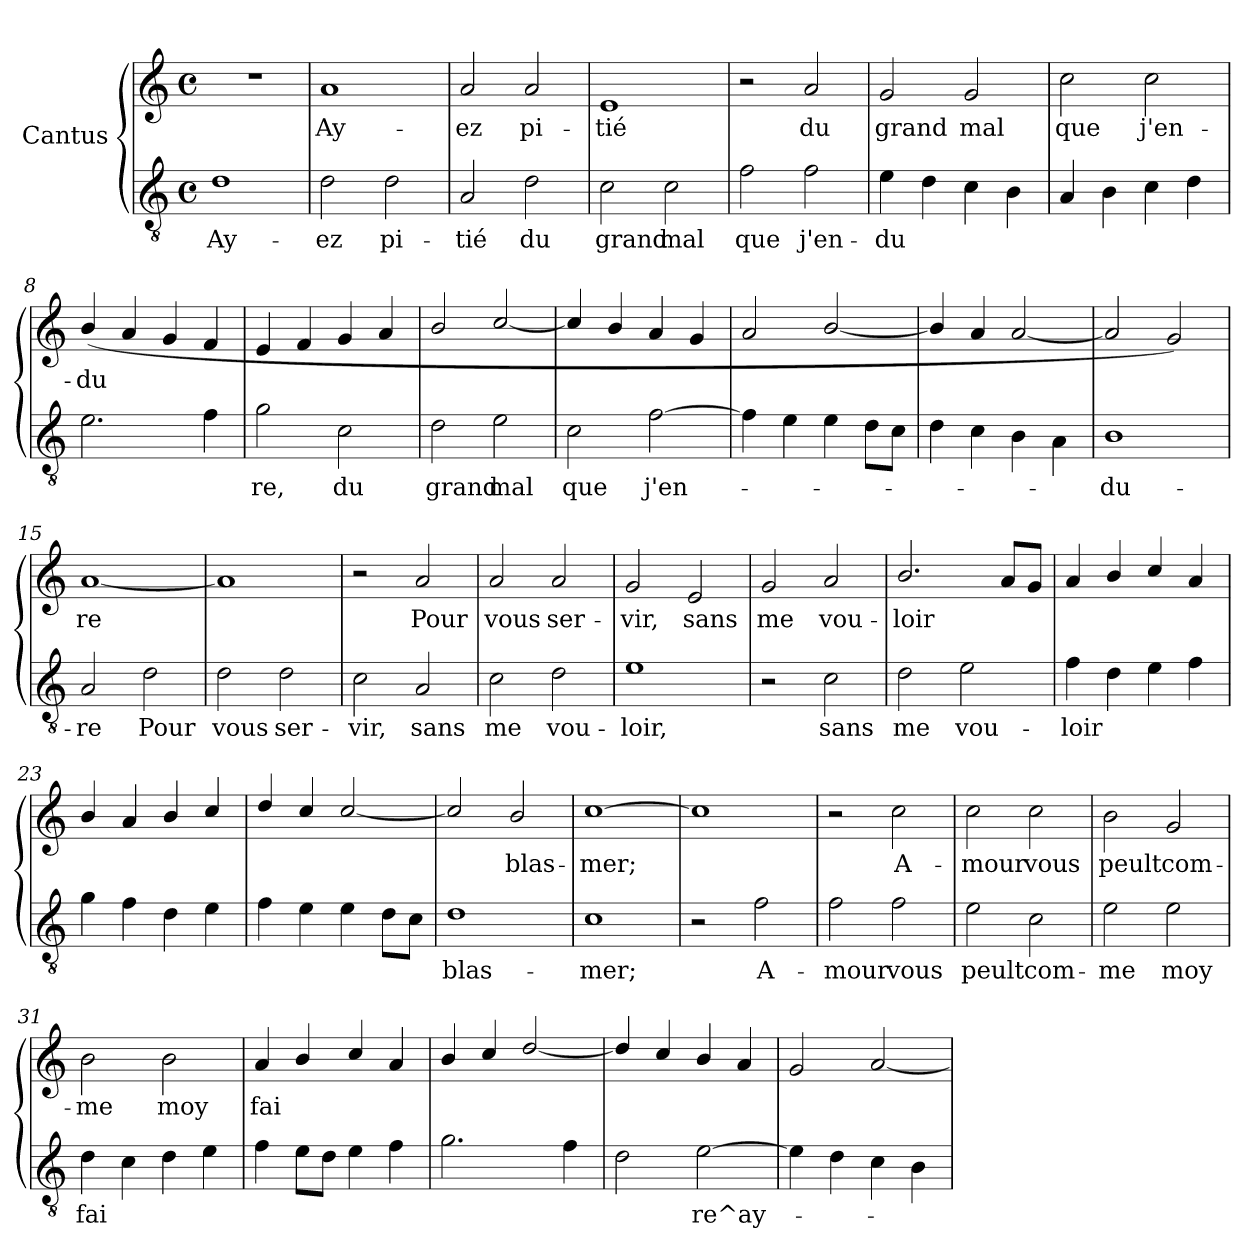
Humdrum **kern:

**kern	**text	**kern	**text
*part1	*part1	*part1	*part1
*staff2	*staff2	*staff1	*staff1
*I"Cantus	*	*	*
!!LO:PB:g=z
*stria5	*	*stria5	*
*clefGv2	*	*clefG2	*
*M4/4	*	*M4/4	*
*met(c)	*	*met(c)	*
*MM192	*	*MM192	*
=1	=1	=1	=1
!	!LO:LY:b:cj	!	!
1d	Ay-	1r	.
=2	=2	=2	=2
!	!LO:LY:b:cj	!	!LO:LY:b:cj
2d\	-ez	1a	-Ay-
!	!LO:LY:b:cj	!	!
2d\	pi-	.	.
=3	=3	=3	=3
!	!LO:LY:b:cj	!	!LO:LY:b:cj
2A/	-tié	2a/	-ez
!	!LO:LY:b:cj	!	!LO:LY:b:cj
2d\	du	2a/	pi-
=4	=4	=4	=4
!	!LO:LY:b:cj	!	!LO:LY:b:cj
2c\	grand	1e	tié
!	!LO:LY:b:cj	!	!
2c\	mal	.	.
=5	=5	=5	=5
!	!LO:LY:b:cj	!	!
2f\	que	2r	.
!	!LO:LY:b:cj	!	!LO:LY:b:cj
2f\	j'en-	2a/	du
=6	=6	=6	=6
!	!LO:LY:b:cj	!	!LO:LY:b:cj
4e\	du-	2g/	-grand
!	!LO:LY:b:cj	!	!
4d\	--	.	.
!	!LO:LY:b:cj	!	!LO:LY:b:cj
4c\	--	2g/	mal
!	!LO:LY:b:cj	!	!
4B\	--	.	.
=7	=7	=7	=7
!	!	!	!LO:LY:b:cj
4A/	.	2cc\	-que
4B\	.	.	.
!	!	!	!LO:LY:b:cj
4c\	.	2cc\	j'en-
4d\	.	.	.
!!LO:LB:g=z
=8	=8	=8	=8
!	!	!	!LO:LY:b:cj
2.e\	.	(<4b/	-du-
!	!	!	!LO:LY:b:cj
.	.	4a/	--
!	!	!	!LO:LY:b:cj
.	.	4g/	--
!	!	!	!LO:LY:b:cj
4f\	.	4f/	--
=9	=9	=9	=9
!	!LO:LY:b:cj	!	!
2g\	-re,	4e/	.
.	.	4f/	.
!	!LO:LY:b:cj	!	!
2c\	du	4g/	.
.	.	4a/	.
=10	=10	=10	=10
!	!LO:LY:b:cj	!	!
2d\	grand	2b/	.
!	!LO:LY:b:cj	!	!
2e\	mal	[<2cc/	.
=11	=11	=11	=11
!	!LO:LY:b:cj	!	!
2c\	que	4cc/]	.
.	.	4b/	.
!	!LO:LY:b:cj	!	!
[>2f\	j'en-	4a/	.
.	.	4g/	.
=12	=12	=12	=12
4f\]	.	2a/	.
4e\	.	.	.
4e\	.	[<2b/	.
8d\L	.	.	.
8c\J	.	.	.
=13	=13	=13	=13
4d\	.	4b/]	.
4c\	.	4a/	.
4B\	.	[<2a/	.
4A\	.	.	.
!!LO:LB:g=z
=14	=14	=14	=14
!	!LO:LY:b:cj	!	!
1B	-du-	2a/]	.
.	.	2g/)	.
=15	=15	=15	=15
!	!LO:LY:b:cj	!	!LO:LY:b:cj
2A/	re	[<1a	-re
!	!LO:LY:b:cj	!	!
2d\	Pour	.	.
=16	=16	=16	=16
!	!LO:LY:b:cj	!	!
2d\	vous	1a]	.
!	!LO:LY:b:cj	!	!
2d\	ser-	.	.
=17	=17	=17	=17
!	!LO:LY:b:cj	!	!
2c\	vir,	2r	.
!	!LO:LY:b:cj	!	!LO:LY:b:cj
2A/	sans	2a/	-Pour
=18	=18	=18	=18
!	!LO:LY:b:cj	!	!LO:LY:b:cj
2c\	-me	2a/	vous
!	!LO:LY:b:cj	!	!LO:LY:b:cj
2d\	vou-	2a/	ser-
=19	=19	=19	=19
!	!LO:LY:b:cj	!	!LO:LY:b:cj
1e	loir,	2g/	-vir,
!	!	!	!LO:LY:b:cj
.	.	2e/	sans
=20	=20	=20	=20
!	!	!	!LO:LY:b:cj
2r	.	2g/	me
!	!LO:LY:b:cj	!	!LO:LY:b:cj
2c\	-sans	2a/	vou-
!!LO:LB:g=z
=21	=21	=21	=21
!	!LO:LY:b:cj	!	!LO:LY:b:cj
2d\	me	2.b/	loir
!	!LO:LY:b:cj	!	!
2e\	vou-	.	.
!	!	!	!LO:LY:b:cj
.	.	8a/L	.
!	!	!	!LO:LY:b:cj
.	.	8g/J	.
=22	=22	=22	=22
!	!LO:LY:b:cj	!	!
4f\	-loir	4a/	.
!	!LO:LY:b:cj	!	!
4d\	.	4b/	.
!	!LO:LY:b:cj	!	!
4e\	.	4cc/	.
!	!LO:LY:b:cj	!	!
4f\	.	4a/	.
=23	=23	=23	=23
4g\	.	4b/	.
4f\	.	4a/	.
4d\	.	4b/	.
4e\	.	4cc/	.
=24	=24	=24	=24
4f\	.	4dd/	.
4e\	.	4cc/	.
4e\	.	[<2cc/	.
8d\L	.	.	.
8c\J	.	.	.
=25	=25	=25	=25
!	!LO:LY:b:cj	!	!LO:LY:b:cj
1d	-blas-	2cc/]	.
!	!	!	!LO:LY:b:cj
.	.	2b/	blas-
=26	=26	=26	=26
!	!LO:LY:b:cj	!	!LO:LY:b:cj
1c	mer;	[>1cc	-mer;
=27	=27	=27	=27
2r	.	1cc]	.
!	!LO:LY:b:cj	!	!
2f\	A-	.	.
!!LO:LB:g=z
=28	=28	=28	=28
!	!LO:LY:b:cj	!	!
2f\	-mour	2r	.
!	!LO:LY:b:cj	!	!LO:LY:b:cj
2f\	vous	2cc\	-A-
=29	=29	=29	=29
!	!LO:LY:b:cj	!	!LO:LY:b:cj
2e\	peult	2cc\	mour
!	!LO:LY:b:cj	!	!LO:LY:b:cj
2c\	com-	2cc\	vous
=30	=30	=30	=30
!	!LO:LY:b:cj	!	!LO:LY:b:cj
2e\	-me	2b\	-peult
!	!LO:LY:b:cj	!	!LO:LY:b:cj
2e\	moy	2g/	com-
=31	=31	=31	=31
!	!LO:LY:b:cj	!	!LO:LY:b:cj
4d\	fai-	2b\	me
!	!LO:LY:b:cj	!	!
4c\	--	.	.
!	!LO:LY:b:cj	!	!LO:LY:b:cj
4d\	--	2b\	moy
!	!LO:LY:b:cj	!	!
4e\	--	.	.
=32	=32	=32	=32
!	!	!	!LO:LY:b:cj
4f\	.	4a/	-fai-
!	!	!	!LO:LY:b:cj
8e\L	.	4b/	--
8d\J	.	.	.
!	!	!	!LO:LY:b:cj
4e\	.	4cc/	--
!	!	!	!LO:LY:b:cj
4f\	.	4a/	--
=33	=33	=33	=33
2.g\	.	4b/	.
.	.	4cc/	.
.	.	[<2dd/	.
4f\	.	.	.
!!LO:LB:g=z
=34	=34	=34	=34
!	!LO:LY:b:cj	!	!
2d\	-	4dd/]	.
.	.	4cc/	.
!	!LO:LY:b:cj	!	!
[>2e\	re^ay-	4b/	.
.	.	4a/	.
=35	=35	=35	=35
4e\]	.	2g/	.
4d\	.	.	.
4c\	.	[<2a/	.
4B\	.	.	.
=	=	=	=
*-	*-	*-	*-
